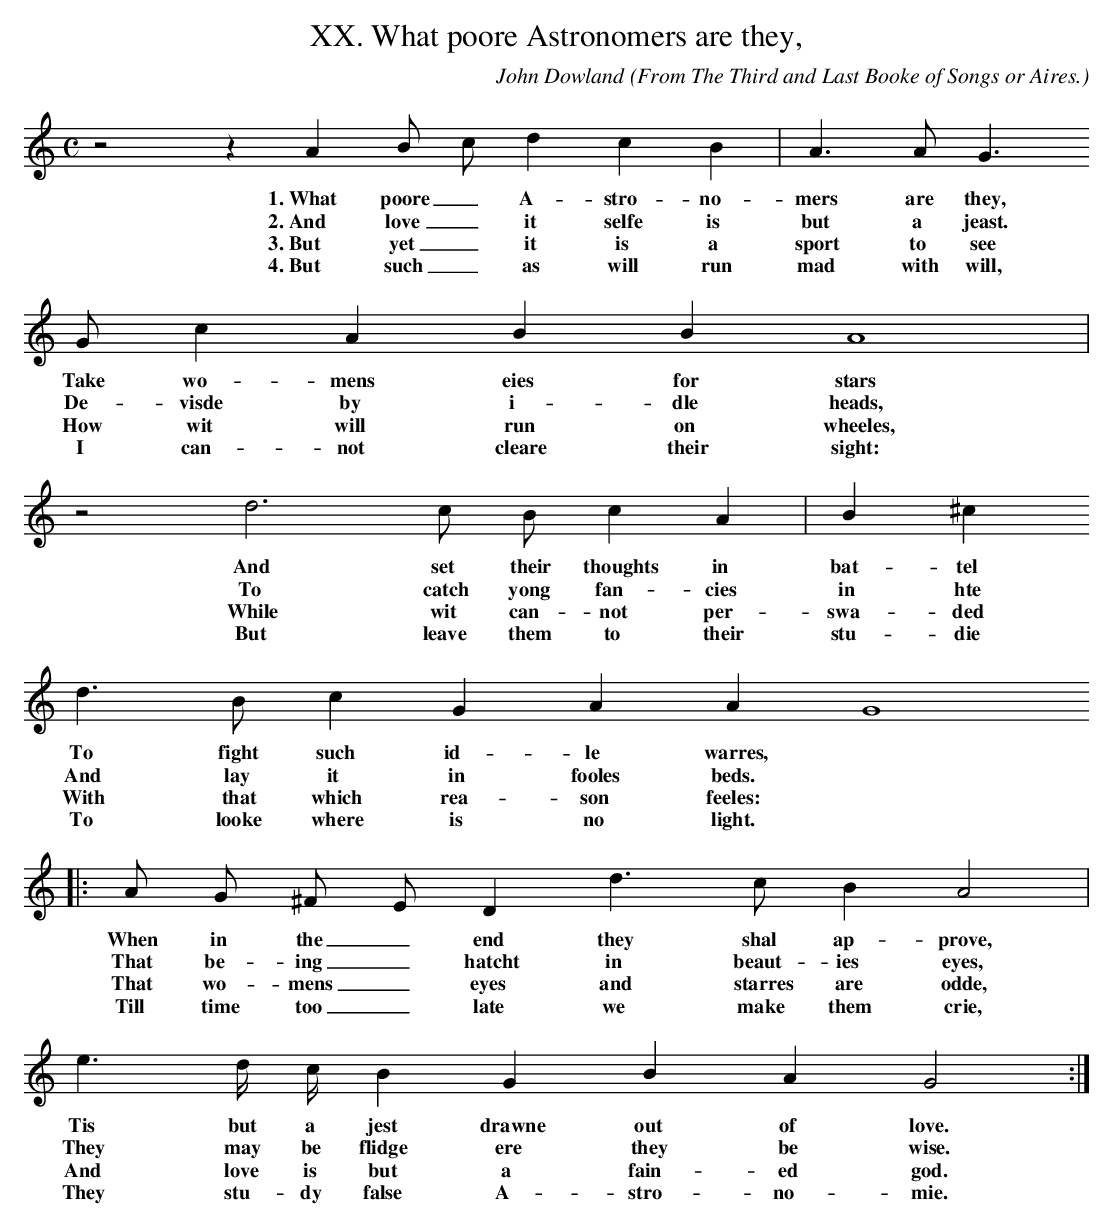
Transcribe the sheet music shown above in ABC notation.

X:1
T:XX. What poore Astronomers are they,
C: John Dowland
O: From The Third and Last Booke of Songs or Aires.
O: Newly composed to sing to the Lute, Orpharion, or viols,
O: and a dialogue for a base and meane Lute with five voices to sing thereto.
M:C
L:1/4
K:G mix
z2 z A B/ c/ d c B | A > A G3/2
w: 1.~What poore _ A- stro- no- mers are they,
w: 2.~And love _ it selfe is but a jeast.
w: 3.~But yet _ it is a sport to see
w: 4.~But such _ as will run mad with will,
G/ c A B B A4 |
w: Take wo- mens eies for stars
w: De- visde by i- dle heads,
w: How wit will run on wheeles,
w: I can- not cleare their sight:
z2 d3 c/ B/ c A | B ^c
w: And set their thoughts in bat- tel ray
w: To catch yong fan- cies in hte neast,
w: While wit can- not per- swa- ded be
w: But leave them to their stu- die still,
d > B c G A A G4
w: To  fight such id- le warres,
w: And  lay it in fooles beds.
w: With  that which rea- son feeles:
w: To  looke where is no light.
|: A/ G/ ^F/ E/ D d > c B A2 |
w: When in the _ end they shal ap- prove,
w: That be- ing _ hatcht in beaut- ies eyes,
w: That wo- mens _ eyes and starres are odde,
w: Till time too _ late we make them crie,
e3/2 d// c// B G B A G2 :|
w: Tis but a jest drawne out of love.
w: They may be flidge ere they be wise.
w: And love is but a fain- ed god.
w: They stu- dy false A- stro- no- mie.
